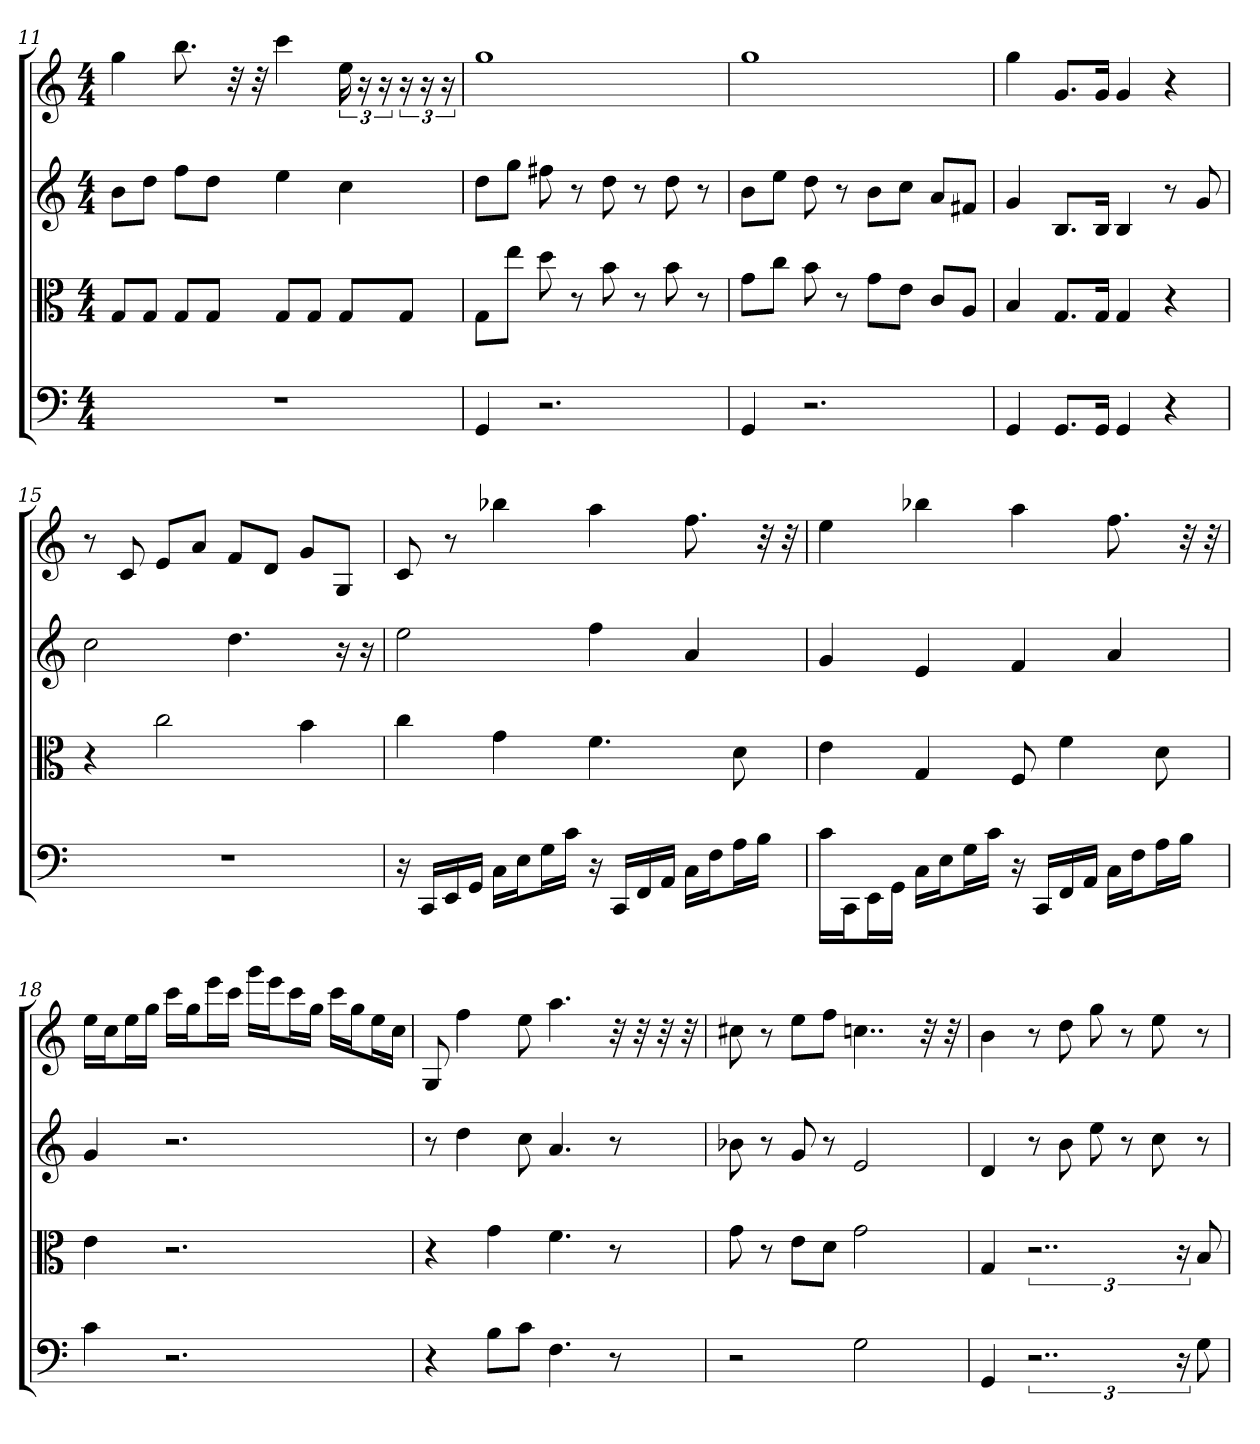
**kern	**kern	**kern	**kern
*part4	*part3	*part2	*part1
*staff4	*staff3	*staff2	*staff1
*clefF4	*clefC3	*clefG2	*clefG2
*k[]	*k[]	*k[]	*k[]
*C:	*C:	*C:	*C:
*M4/4	*M4/4	*M4/4	*M4/4
=11	=11	=11	=11
1r	8G/L	8b\L	4gg
.	8G/J	8dd\J	.
.	8G/L	8ff\L	8.bb
.	8G/J	8dd\J	.
.	.	.	32r
.	.	.	32r
.	8G/L	4ee	4ccc
.	8G/J	.	.
.	8G/L	4cc	24ee
.	.	.	24r
.	.	.	24r
.	8G/J	.	24r
.	.	.	24r
.	.	.	24r
=12	=12	=12	=12
4GG	8G\L	8dd\L	1gg
.	8ee\J	8gg\J	.
2.r	8dd	8ff#X	.
.	8r	8r	.
.	8b	8dd	.
.	8r	8r	.
.	8b	8dd	.
.	8r	8r	.
=13	=13	=13	=13
4GG	8g\L	8b\L	1gg
.	8cc\J	8ee\J	.
2.r	8b	8dd	.
.	8r	8r	.
.	8g\L	8b\L	.
.	8e\J	8cc\J	.
.	8c/L	8a/L	.
.	8A/J	8f#X/J	.
=14	=14	=14	=14
4GG	4B	4g	4gg
8.GG/L	8.G/L	8.B/L	8.g/L
16GG/Jk	16G/Jk	16B/Jk	16g/Jk
4GG	4G	4B	4g
4r	4r	8r	4r
.	.	8g	.
=15	=15	=15	=15
1r	4r	2cc	8r
.	.	.	8c
.	2cc	.	8e/L
.	.	.	8a/J
.	.	4.dd	8f/L
.	.	.	8d/J
.	4b	.	8g/L
.	.	16r	8G/J
.	.	16r	.
=16	=16	=16	=16
16r	4cc	2ee	8c
16CC/LL	.	.	.
16EE/	.	.	8r
16GG/JJ	.	.	.
16C\LL	4g	.	4bb-X
16E\J	.	.	.
16G\L	.	.	.
16c\JJ	.	.	.
16r	4.f	4ff	4aa
16CC/LL	.	.	.
16FF/	.	.	.
16AA/JJ	.	.	.
16C\LL	.	4a	8.ff
16F\J	.	.	.
16A\L	8d	.	.
16B\JJ	.	.	32r
.	.	.	32r
=17	=17	=17	=17
16c\LL	4e	4g	4ee
16CC\J	.	.	.
16EE\L	.	.	.
16GG\JJ	.	.	.
16C\LL	4G	4e	4bb-X
16E\J	.	.	.
16G\L	.	.	.
16c\JJ	.	.	.
16r	8F	4f	4aa
16CC/LL	.	.	.
16FF/	4f	.	.
16AA/JJ	.	.	.
16C\LL	.	4a	8.ff
16F\J	.	.	.
16A\L	8d	.	.
16B\JJ	.	.	32r
.	.	.	32r
=18	=18	=18	=18
4c	4e	4g	16ee\LL
.	.	.	16cc\J
.	.	.	16ee\L
.	.	.	16gg\JJ
2.r	2.r	2.r	16ccc\LL
.	.	.	16gg\J
.	.	.	16eee\L
.	.	.	16ccc\JJ
.	.	.	16ggg\LL
.	.	.	16eee\J
.	.	.	16ccc\L
.	.	.	16gg\JJ
.	.	.	16ccc\LL
.	.	.	16gg\J
.	.	.	16ee\L
.	.	.	16cc\JJ
=19	=19	=19	=19
4r	4r	8r	8G
.	.	4dd	4ff
8B\L	4g	.	.
8c\J	.	8cc	8ee
4.F	4.f	4.a	4.aa
8r	8r	8r	32r
.	.	.	32r
.	.	.	32r
.	.	.	32r
=20	=20	=20	=20
2r	8g	8b-X	8cc#X
.	8r	8r	8r
.	8e\L	8g	8ee\L
.	8d\J	8r	8ff\J
2G	2g	2e	4..ccn
.	.	.	32r
.	.	.	32r
=21	=21	=21	=21
4GG	4G	4d	4b
3..r	3..r	8r	8r
.	.	8b	8dd
.	.	8ee	8gg
.	.	8r	8r
.	.	8cc	8ee
24r	24r	.	.
8G	8B	8r	8r
=	=	=	=
*-	*-	*-	*-
